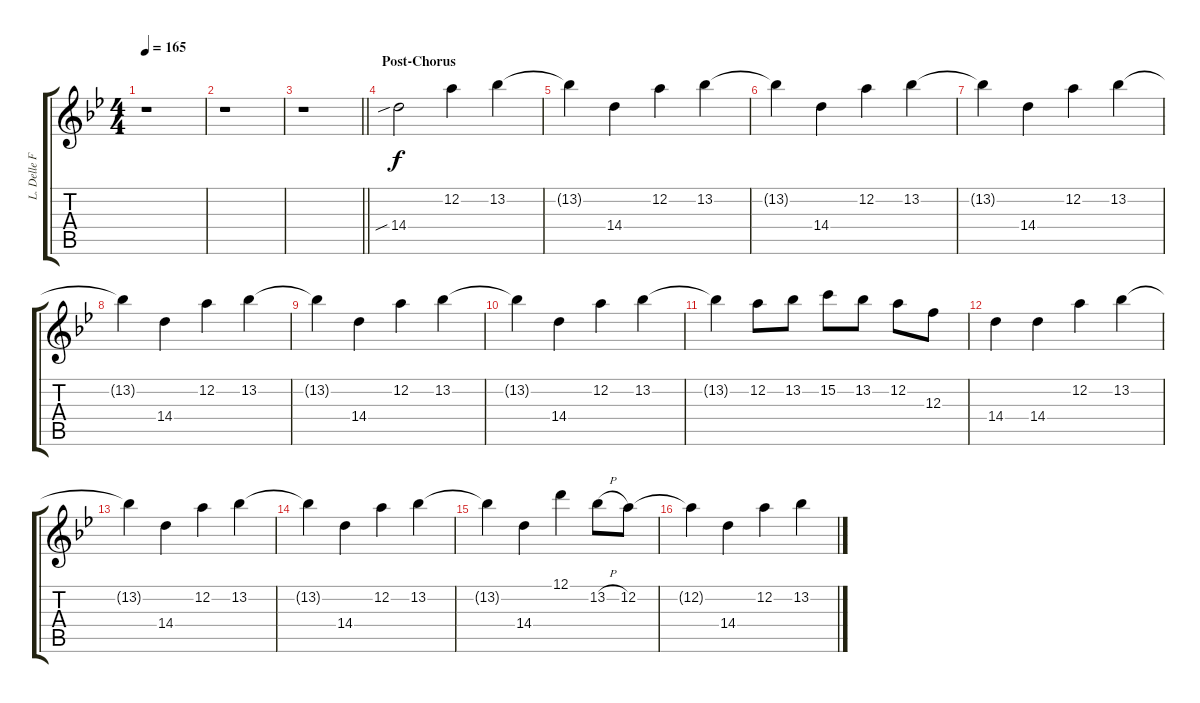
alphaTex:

\track ("L. Delle Fave (Additional Guitar)" "L. Delle F") {instrument overdrivenguitar}
\staff {score tabs}
\tuning (D4 A3 F3 C3 G2 D2) {hide}
\ts (4 4)
\tempo 165
\clef g2
\ks gminor
r.1{dy f} |
r.1 |
\barLineRight lightlight
r.1 |
\section ("" "Post-Chorus")
14.4{sib}.2 12.2.4 13.2.4 |
13.2{t}.4 14.4.4 12.2.4 13.2.4 |
13.2{t}.4 14.4.4 12.2.4 13.2.4 |
13.2{t}.4 14.4.4 12.2.4 13.2.4 |
13.2{t}.4 14.4.4 12.2.4 13.2.4 |
13.2{t}.4 14.4.4 12.2.4 13.2.4 |
13.2{t}.4 14.4.4 12.2.4 13.2.4 |
13.2{t}.4 12.2.8 13.2.8 15.2.8 13.2.8 12.2.8 12.3.8 |
14.4.4 14.4.4 12.2.4 13.2.4 |
13.2{t}.4 14.4.4 12.2.4 13.2.4 |
13.2{t}.4 14.4.4 12.2.4 13.2.4 |
13.2{t}.4 14.4.4 12.1.4 13.2{h}.8 12.2.8 |
12.2{t}.4 14.4.4 12.2.4 13.2.4
